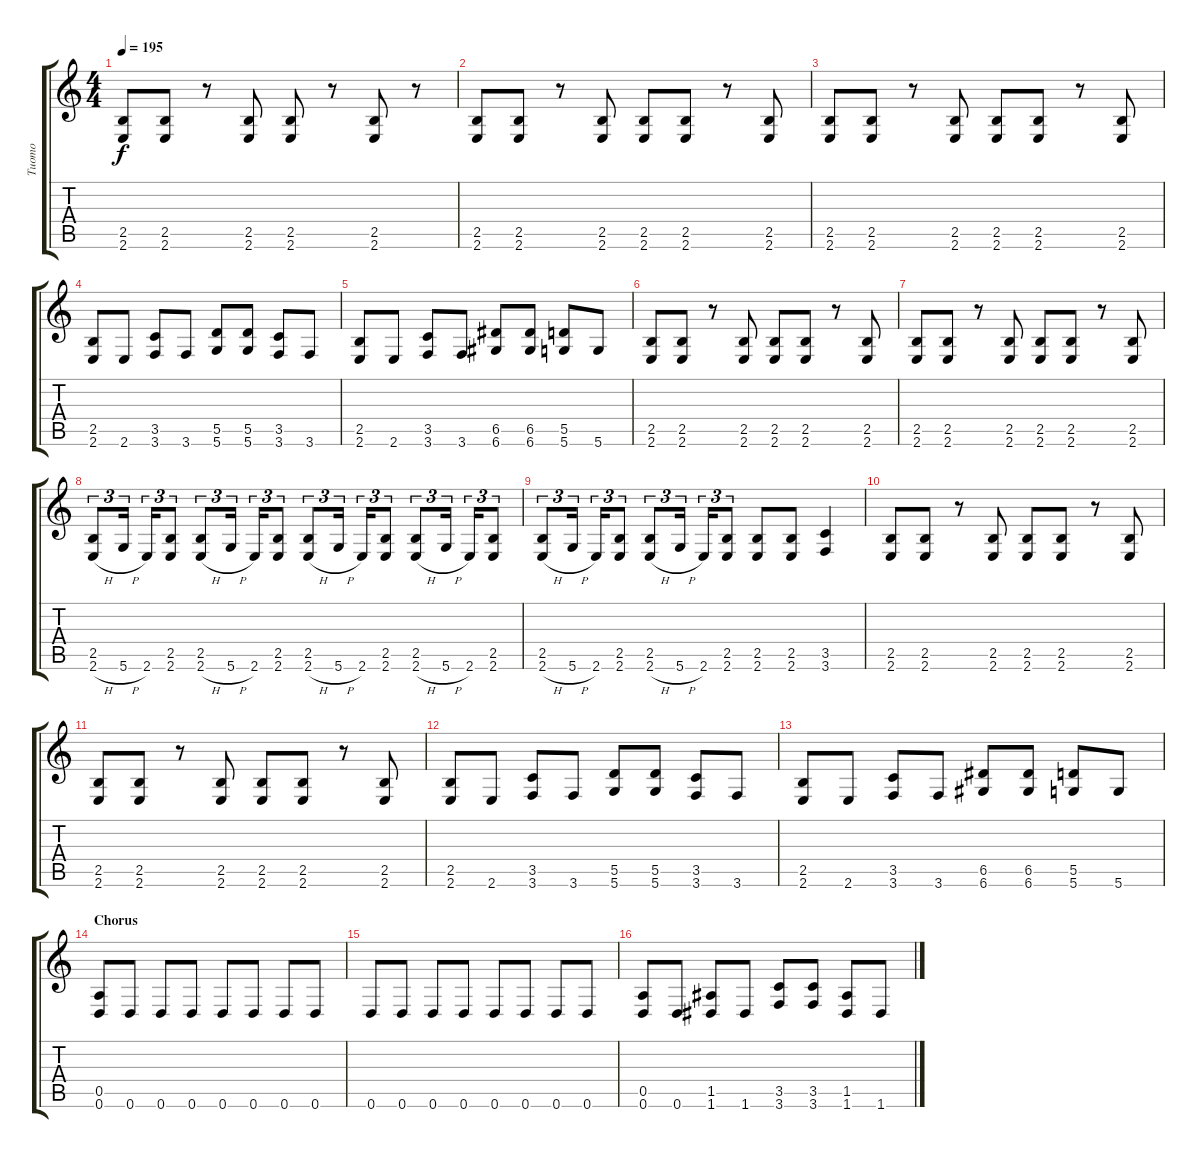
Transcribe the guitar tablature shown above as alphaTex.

\track ("Tuomo" "Tuomo") {instrument distortionguitar}
\staff {score tabs}
\tuning (E4 B3 G3 D3 A2 D2) {hide}
\ts (4 4)
\tempo 195
\clef g2
\ks c
(2.5 2.6).8{dy f} (2.5 2.6).8 r.8 (2.5 2.6).8 (2.5 2.6).8 r.8 (2.5 2.6).8 r.8 |
(2.5 2.6).8 (2.5 2.6).8 r.8 (2.5 2.6).8 (2.5 2.6).8 (2.5 2.6).8 r.8 (2.5 2.6).8 |
(2.5 2.6).8 (2.5 2.6).8 r.8 (2.5 2.6).8 (2.5 2.6).8 (2.5 2.6).8 r.8 (2.5 2.6).8 |
(2.5 2.6).8 2.6.8 (3.5 3.6).8 3.6.8 (5.5 5.6).8 (5.5 5.6).8 (3.5 3.6).8 3.6.8 |
(2.5 2.6).8 2.6.8 (3.5 3.6).8 3.6.8 (6.5 6.6).8 (6.5 6.6).8 (5.5 5.6).8 5.6.8 |
(2.5 2.6).8 (2.5 2.6).8 r.8 (2.5 2.6).8 (2.5 2.6).8 (2.5 2.6).8 r.8 (2.5 2.6).8 |
(2.5 2.6).8 (2.5 2.6).8 r.8 (2.5 2.6).8 (2.5 2.6).8 (2.5 2.6).8 r.8 (2.5 2.6).8 |
(2.5 2.6{h}).8{tu (3 2)} 5.6{h}.16{tu (3 2)} 2.6.16{tu (3 2)} (2.5 2.6).8{tu (3 2)} (2.5 2.6{h}).8{tu (3 2)} 5.6{h}.16{tu (3 2)} 2.6.16{tu (3 2)} (2.5 2.6).8{tu (3 2)} (2.5 2.6{h}).8{tu (3 2)} 5.6{h}.16{tu (3 2)} 2.6.16{tu (3 2)} (2.5 2.6).8{tu (3 2)} (2.5 2.6{h}).8{tu (3 2)} 5.6{h}.16{tu (3 2)} 2.6.16{tu (3 2)} (2.5 2.6).8{tu (3 2)} |
(2.5 2.6{h}).8{tu (3 2)} 5.6{h}.16{tu (3 2)} 2.6.16{tu (3 2)} (2.5 2.6).8{tu (3 2)} (2.5 2.6{h}).8{tu (3 2)} 5.6{h}.16{tu (3 2)} 2.6.16{tu (3 2)} (2.5 2.6).8{tu (3 2)} (2.5 2.6).8 (2.5 2.6).8 (3.5 3.6).4 |
(2.5 2.6).8 (2.5 2.6).8 r.8 (2.5 2.6).8 (2.5 2.6).8 (2.5 2.6).8 r.8 (2.5 2.6).8 |
(2.5 2.6).8 (2.5 2.6).8 r.8 (2.5 2.6).8 (2.5 2.6).8 (2.5 2.6).8 r.8 (2.5 2.6).8 |
(2.5 2.6).8 2.6.8 (3.5 3.6).8 3.6.8 (5.5 5.6).8 (5.5 5.6).8 (3.5 3.6).8 3.6.8 |
(2.5 2.6).8 2.6.8 (3.5 3.6).8 3.6.8 (6.5 6.6).8 (6.5 6.6).8 (5.5 5.6).8 5.6.8 |
\section ("" "Chorus")
(0.5 0.6).8 0.6.8 0.6.8 0.6.8 0.6.8 0.6.8 0.6.8 0.6.8 |
0.6.8 0.6.8 0.6.8 0.6.8 0.6.8 0.6.8 0.6.8 0.6.8 |
(0.5 0.6).8 0.6.8 (1.5 1.6).8 1.6.8 (3.5 3.6).8 (3.5 3.6).8 (1.5 1.6).8 1.6.8
